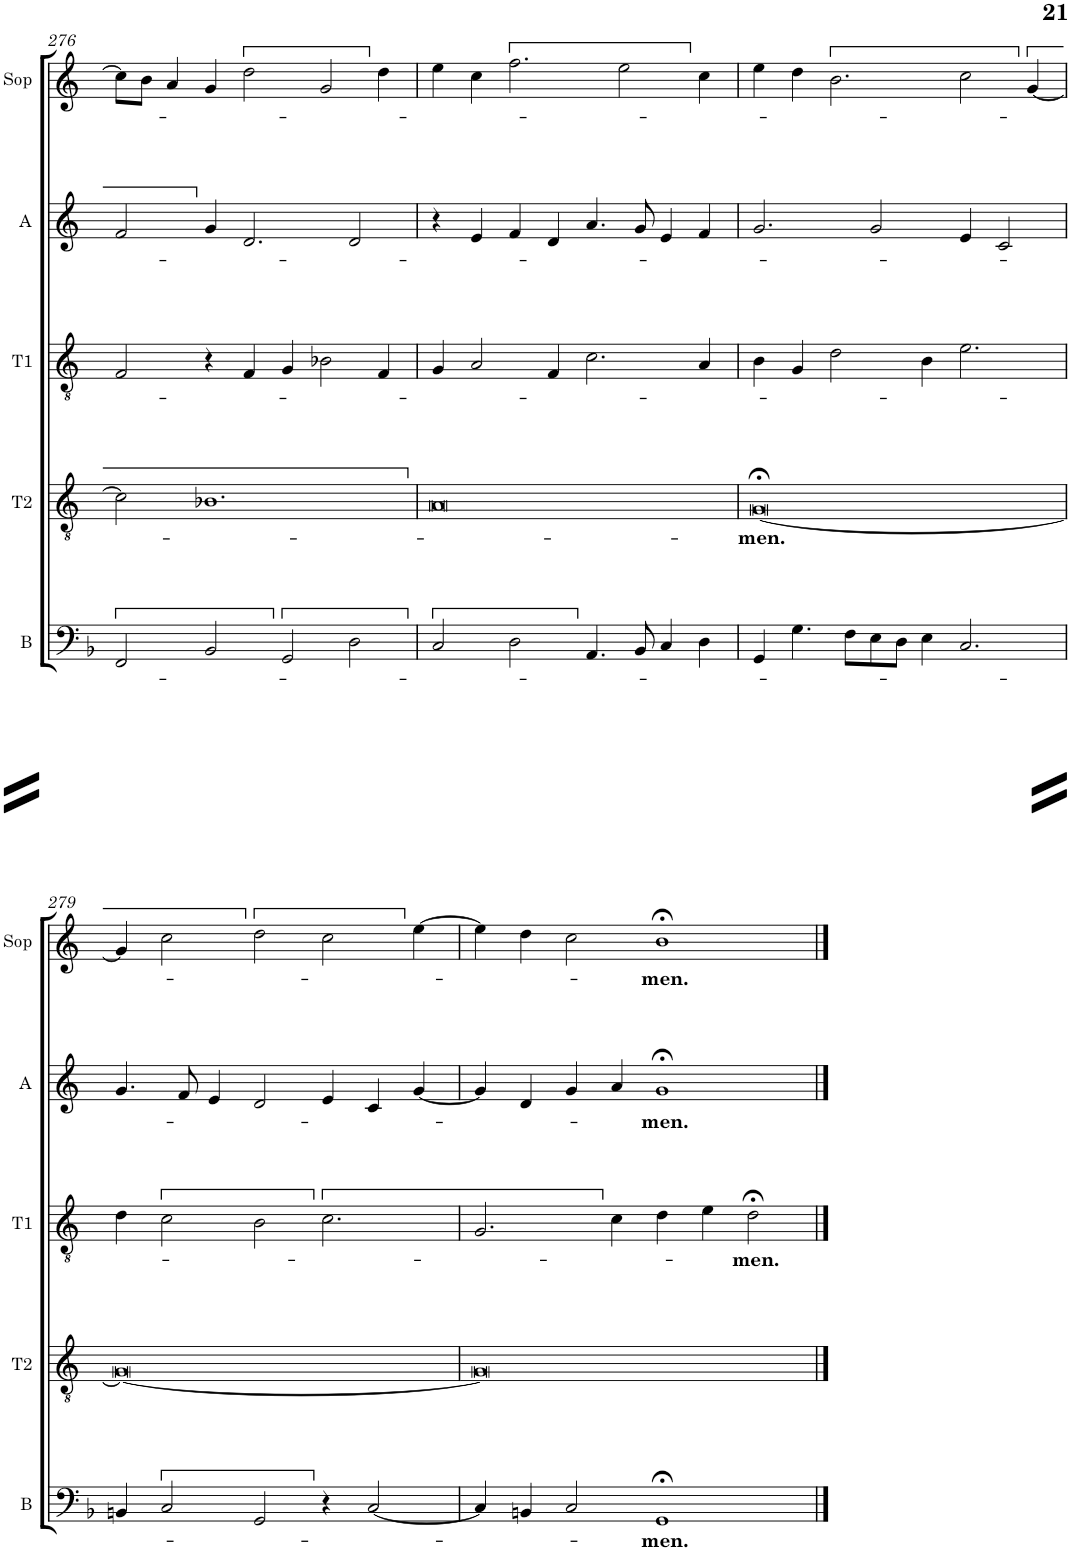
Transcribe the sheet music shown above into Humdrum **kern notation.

**kern	**text	**kern	**text	**kern	**text	**kern	**text	**kern	**text
*part5	*part5	*part4	*part4	*part3	*part3	*part2	*part2	*part1	*part1
*staff5	*staff5	*staff4	*staff4	*staff3	*staff3	*staff2	*staff2	*staff1	*staff1
*I"Bass	*	*I"Tenor (T2)	*	*I"Contratenor (T1)	*	*I"Alt	*	*I"Soprano	*
*I'B	*	*I'T2	*	*I'T1	*	*I'A	*	*I'Sop	*
!!LO:PB:g=z
*clefF4	*	*clefGv2	*	*clefGv2	*	*clefG2	*	*clefG2	*
*k[b-]	*	*k[]	*	*k[]	*	*k[]	*	*k[]	*
*M4/2	*	*M4/2	*	*M4/2	*	*M4/2	*	*M4/2	*
=276	=276	=276	=276	=276	=276	=276	=276	=276	=276
2FF/	.	2c\]	.	2F/	.	2f/	.	8cc\L]	.
.	.	.	.	.	.	.	.	8b\J	.
.	.	.	.	.	.	.	.	4a/	.
2BB-/	.	1.B-X	.	4r	.	4g/	.	4g/	.
.	.	.	.	4F/	.	2.d/	.	2dd\	.
2GG/	.	.	.	4G/	.	.	.	.	.
.	.	.	.	2B-X\	.	.	.	2g/	.
2D\	.	.	.	.	.	2d/	.	.	.
.	.	.	.	4F/	.	.	.	4dd\	.
=277	=277	=277	=277	=277	=277	=277	=277	=277	=277
2C/	.	0A	.	4G/	.	4r	.	4ee\	.
.	.	.	.	2A/	.	4e/	.	4cc\	.
2D\	.	.	.	.	.	4f/	.	2.ff\	.
.	.	.	.	4F/	.	4d/	.	.	.
4.AA/	.	.	.	2.c\	.	4.a/	.	.	.
.	.	.	.	.	.	.	.	2ee\	.
8BB-/	.	.	.	.	.	8g/	.	.	.
4C/	.	.	.	.	.	4e/	.	.	.
4D\	.	.	.	4A/	.	4f/	.	4cc\	.
=278	=278	=278	=278	=278	=278	=278	=278	=278	=278
!	!	!	!LO:LY:b	!	!	!	!	!	!
4GG/	.	[0G;<	men.	4B\	.	2.g/	.	4ee\	.
4.G\	.	.	.	4G/	.	.	.	4dd\	.
.	.	.	.	2d\	.	.	.	2.b\	.
8F\L	.	.	.	.	.	.	.	.	.
8E\	.	.	.	.	.	2g/	.	.	.
8D\J	.	.	.	.	.	.	.	.	.
4E\	.	.	.	4B\	.	.	.	.	.
2.C/	.	.	.	2.e\	.	4e/	.	2cc\	.
.	.	.	.	.	.	2c/	.	.	.
.	.	.	.	.	.	.	.	[4g/	.
!!LO:LB:g=z
=279	=279	=279	=279	=279	=279	=279	=279	=279	=279
4BBn/	.	0G_	.	4d\	.	4.g/	.	4g/]	.
2C/	.	.	.	2c\	.	.	.	2cc\	.
.	.	.	.	.	.	8f/	.	.	.
.	.	.	.	.	.	4e/	.	.	.
2GG/	.	.	.	2B\	.	2d/	.	2dd\	.
4r	.	.	.	2.c\	.	4e/	.	2cc\	.
[2C/	.	.	.	.	.	4c/	.	.	.
.	.	.	.	.	.	[4g/	.	[4ee\	.
=280	=280	=280	=280	=280	=280	=280	=280	=280	=280
4C/]	.	0G]	.	2.G/	.	4g/]	.	4ee\]	.
4BBn/	.	.	.	.	.	4d/	.	4dd\	.
2C/	.	.	.	.	.	4g/	.	2cc\	.
.	.	.	.	4c\	.	4a/	.	.	.
!	!LO:LY:b	!	!	!	!	!	!LO:LY:b	!	!LO:LY:b
1GG;<	men.	.	.	4d\	.	1g;<	men.	1b;<	men.
.	.	.	.	4e\	.	.	.	.	.
!	!	!	!	!	!LO:LY:b	!	!	!	!
.	.	.	.	2d;<\	men.	.	.	.	.
==	==	==	==	==	==	==	==	==	==
*-	*-	*-	*-	*-	*-	*-	*-	*-	*-
